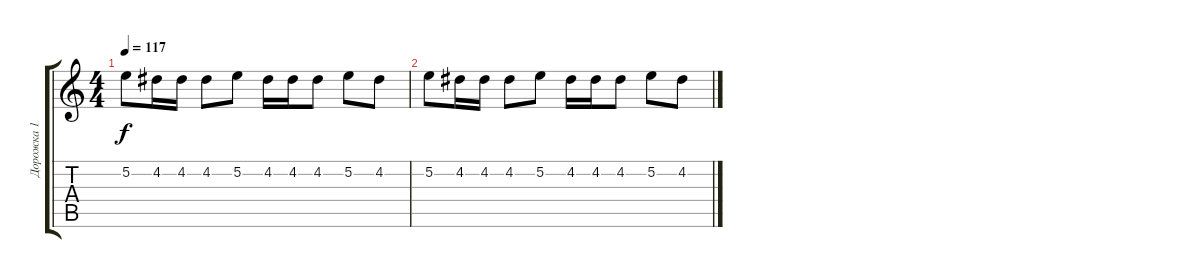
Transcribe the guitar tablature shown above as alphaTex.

\track ("Дорожка 1" "Дорожка 1") {instrument distortionguitar}
\staff {score tabs}
\tuning (E4 B3 G3 D3 A2 E2) {hide}
\ts (4 4)
\tempo 117
\clef g2
\ks c
5.2.8{dy f} 4.2.16 4.2.16 4.2.8 5.2.8 4.2.16 4.2.16 4.2.8 5.2.8 4.2.8 |
5.2.8 4.2.16 4.2.16 4.2.8 5.2.8 4.2.16 4.2.16 4.2.8 5.2.8 4.2.8
